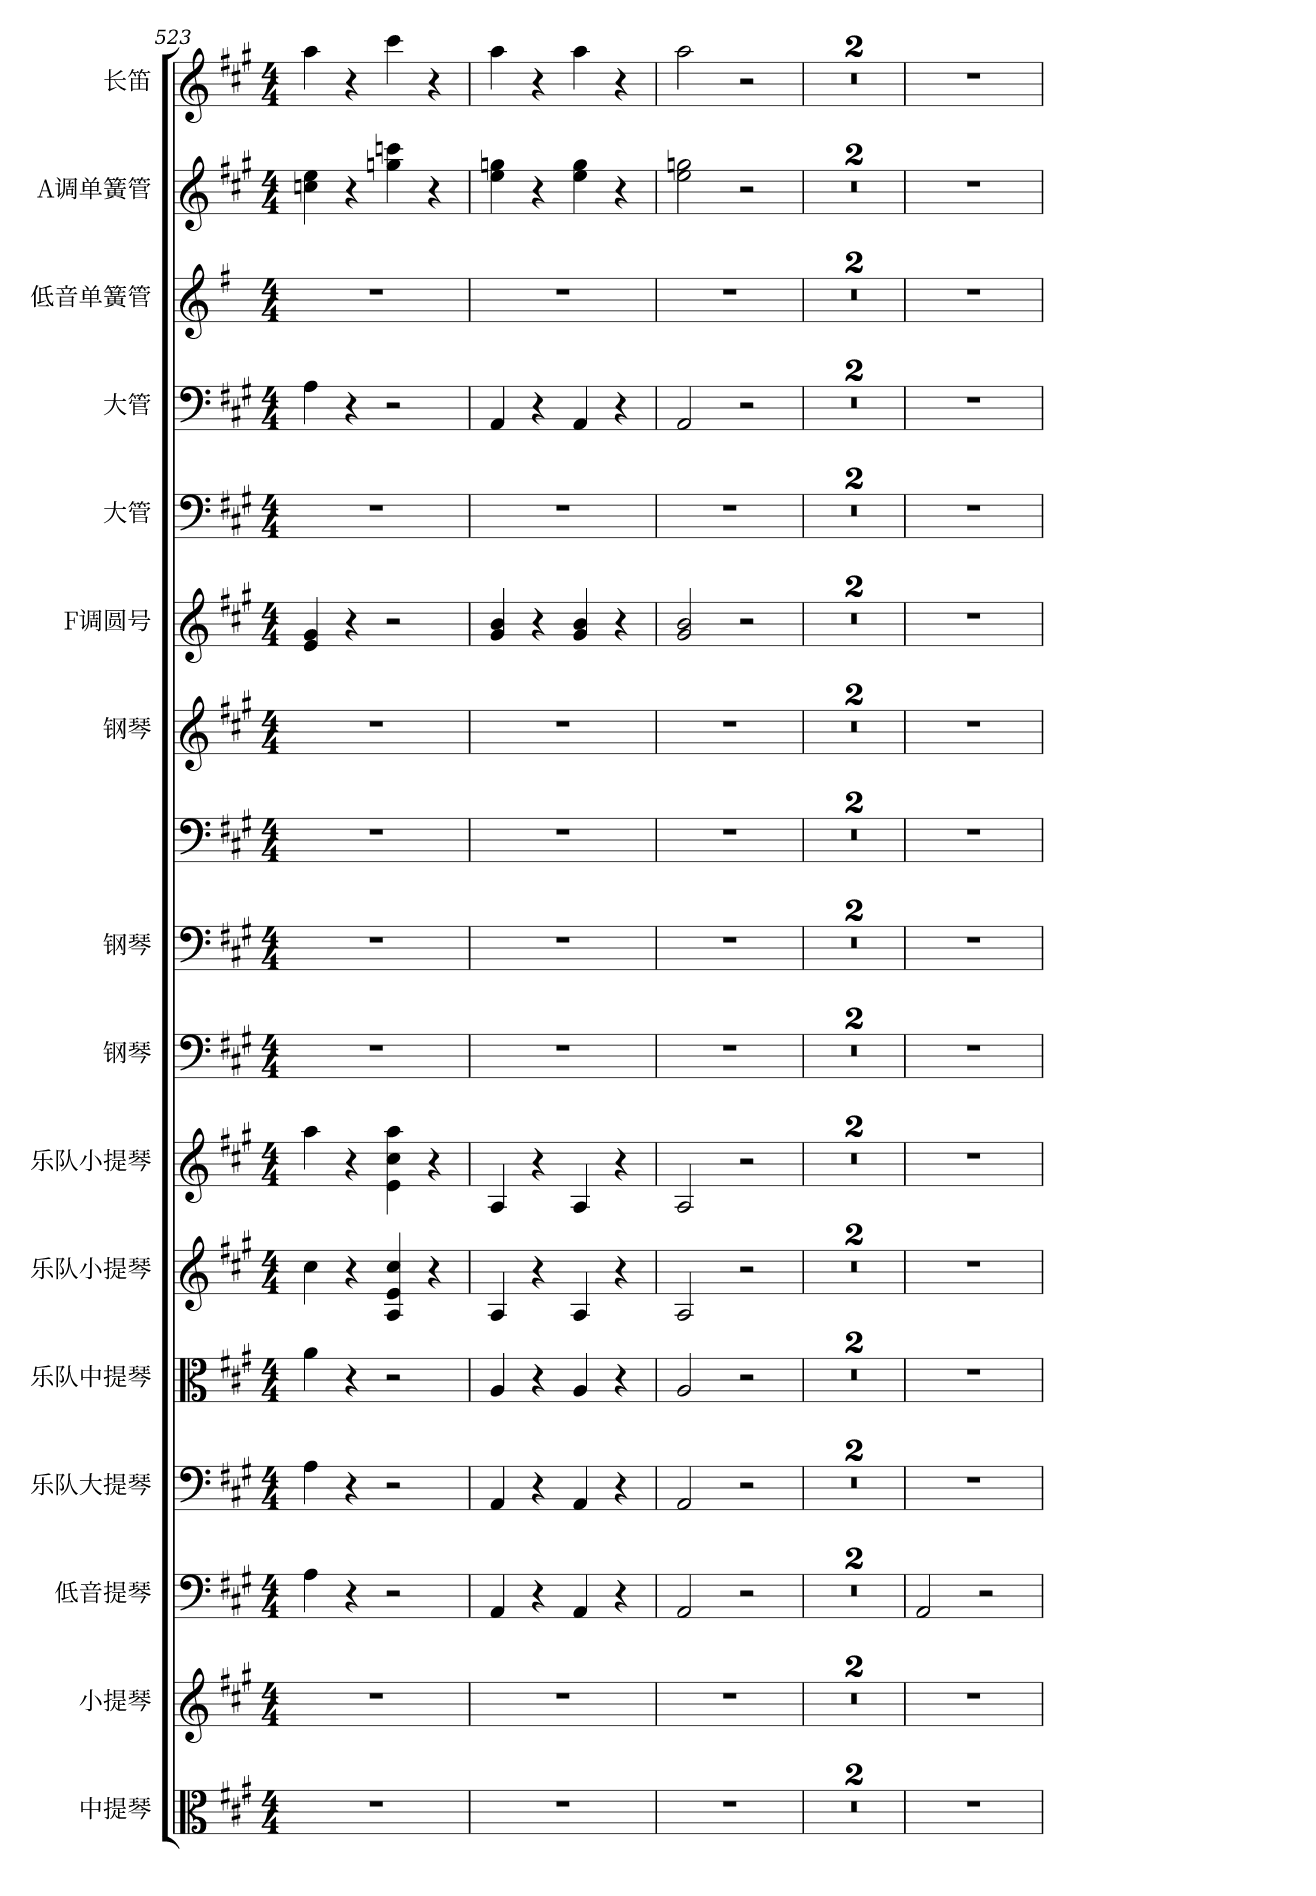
**kern	**kern	**kern	**kern	**kern	**kern	**kern	**kern	**kern	**kern	**kern	**kern	**kern	**kern	**kern	**kern	**kern
*part16	*part15	*part14	*part13	*part12	*part11	*part10	*part9	*part8	*part8	*part7	*part6	*part5	*part4	*part3	*part2	*part1
*staff17	*staff16	*staff15	*staff14	*staff13	*staff12	*staff11	*staff10	*staff9	*staff8	*staff7	*staff6	*staff5	*staff4	*staff3	*staff2	*staff1
*I"中提琴	*I"小提琴	*I"低音提琴	*I"乐队大提琴	*I"乐队中提琴	*I"乐队小提琴	*I"乐队小提琴	*I"钢琴	*I"钢琴	*	*I"钢琴	*I"F调圆号	*I"大管	*I"大管	*I"低音单簧管	*I"A调单簧管	*I"长笛
*clefC3	*clefG2	*clefF4	*clefF4	*clefC3	*clefG2	*clefG2	*clefF4	*clefF4	*clefF4	*clefG2	*clefG2	*clefF4	*clefF4	*clefG2	*clefG2	*clefG2
*	*	*ITrd7c12	*	*	*	*	*	*	*	*	*ITrd4c7	*	*	*ITrd8c14	*ITrd2c3	*
*k[f#c#g#]	*k[f#c#g#]	*k[f#c#g#]	*k[f#c#g#]	*k[f#c#g#]	*k[f#c#g#]	*k[f#c#g#]	*k[f#c#g#]	*k[f#c#g#]	*k[f#c#g#]	*k[f#c#g#]	*k[f#c#]	*k[f#c#g#]	*k[f#c#g#]	*k[f#]	*k[f#c#g#d#a#e#]	*k[f#c#g#]
*M4/4	*M4/4	*M4/4	*M4/4	*M4/4	*M4/4	*M4/4	*M4/4	*M4/4	*M4/4	*M4/4	*M4/4	*M4/4	*M4/4	*M4/4	*M4/4	*M4/4
*MM250	*MM250	*MM250	*MM250	*MM250	*MM250	*MM250	*MM250	*MM250	*MM250	*MM250	*MM250	*MM250	*MM250	*MM250	*MM250	*MM250
=523	=523	=523	=523	=523	=523	=523	=523	=523	=523	=523	=523	=523	=523	=523	=523	=523
1r	1r	4AA\	4A\	4a\	4cc#\	4aa\	1r	1r	1r	1r	4A/ 4c#/	1r	4A\	1r	4an\ 4cc#\	4aa\
.	.	4r	4r	4r	4r	4r	.	.	.	.	4r	.	4r	.	4r	4r
.	.	2r	2r	2r	4A/ 4e/ 4cc#/	4e\ 4cc#\ 4aa\	.	.	.	.	2r	.	2r	.	4een\ 4aan\	4ccc#\
.	.	.	.	.	4r	4r	.	.	.	.	.	.	.	.	4r	4r
=524	=524	=524	=524	=524	=524	=524	=524	=524	=524	=524	=524	=524	=524	=524	=524	=524
1r	1r	4AAA/	4AA/	4A/	4A/	4A/	1r	1r	1r	1r	4c#/ 4e/	1r	4AA/	1r	4cc#\ 4een\	4aa\
.	.	4r	4r	4r	4r	4r	.	.	.	.	4r	.	4r	.	4r	4r
.	.	4AAA/	4AA/	4A/	4A/	4A/	.	.	.	.	4c#/ 4e/	.	4AA/	.	4cc#\ 4ee\	4aa\
.	.	4r	4r	4r	4r	4r	.	.	.	.	4r	.	4r	.	4r	4r
!!LO:PB:g=z
=525	=525	=525	=525	=525	=525	=525	=525	=525	=525	=525	=525	=525	=525	=525	=525	=525
1r	1r	2AAA/	2AA/	2A/	2A/	2A/	1r	1r	1r	1r	2c#/ 2e/	1r	2AA/	1r	2cc#\ 2een\	2aa\
.	.	2r	2r	2r	2r	2r	.	.	.	.	2r	.	2r	.	2r	2r
=526	=526	=526	=526	=526	=526	=526	=526	=526	=526	=526	=526	=526	=526	=526	=526	=526
*	*	*	*	*	*	*	*	*	*	*	*	*	*	*	*	*MM256
1r	1r	1r	1r	1r	1r	1r	1r	1r	1r	1r	1r	1r	1r	1r	1r	1r
=527	=527	=527	=527	=527	=527	=527	=527	=527	=527	=527	=527	=527	=527	=527	=527	=527
1r	1r	1r	1r	1r	1r	1r	1r	1r	1r	1r	1r	1r	1r	1r	1r	1r
=528	=528	=528	=528	=528	=528	=528	=528	=528	=528	=528	=528	=528	=528	=528	=528	=528
1r	1r	2AAA/	1r	1r	1r	1r	1r	1r	1r	1r	1r	1r	1r	1r	1r	1r
.	.	2r	.	.	.	.	.	.	.	.	.	.	.	.	.	.
=	=	=	=	=	=	=	=	=	=	=	=	=	=	=	=	=
*-	*-	*-	*-	*-	*-	*-	*-	*-	*-	*-	*-	*-	*-	*-	*-	*-
